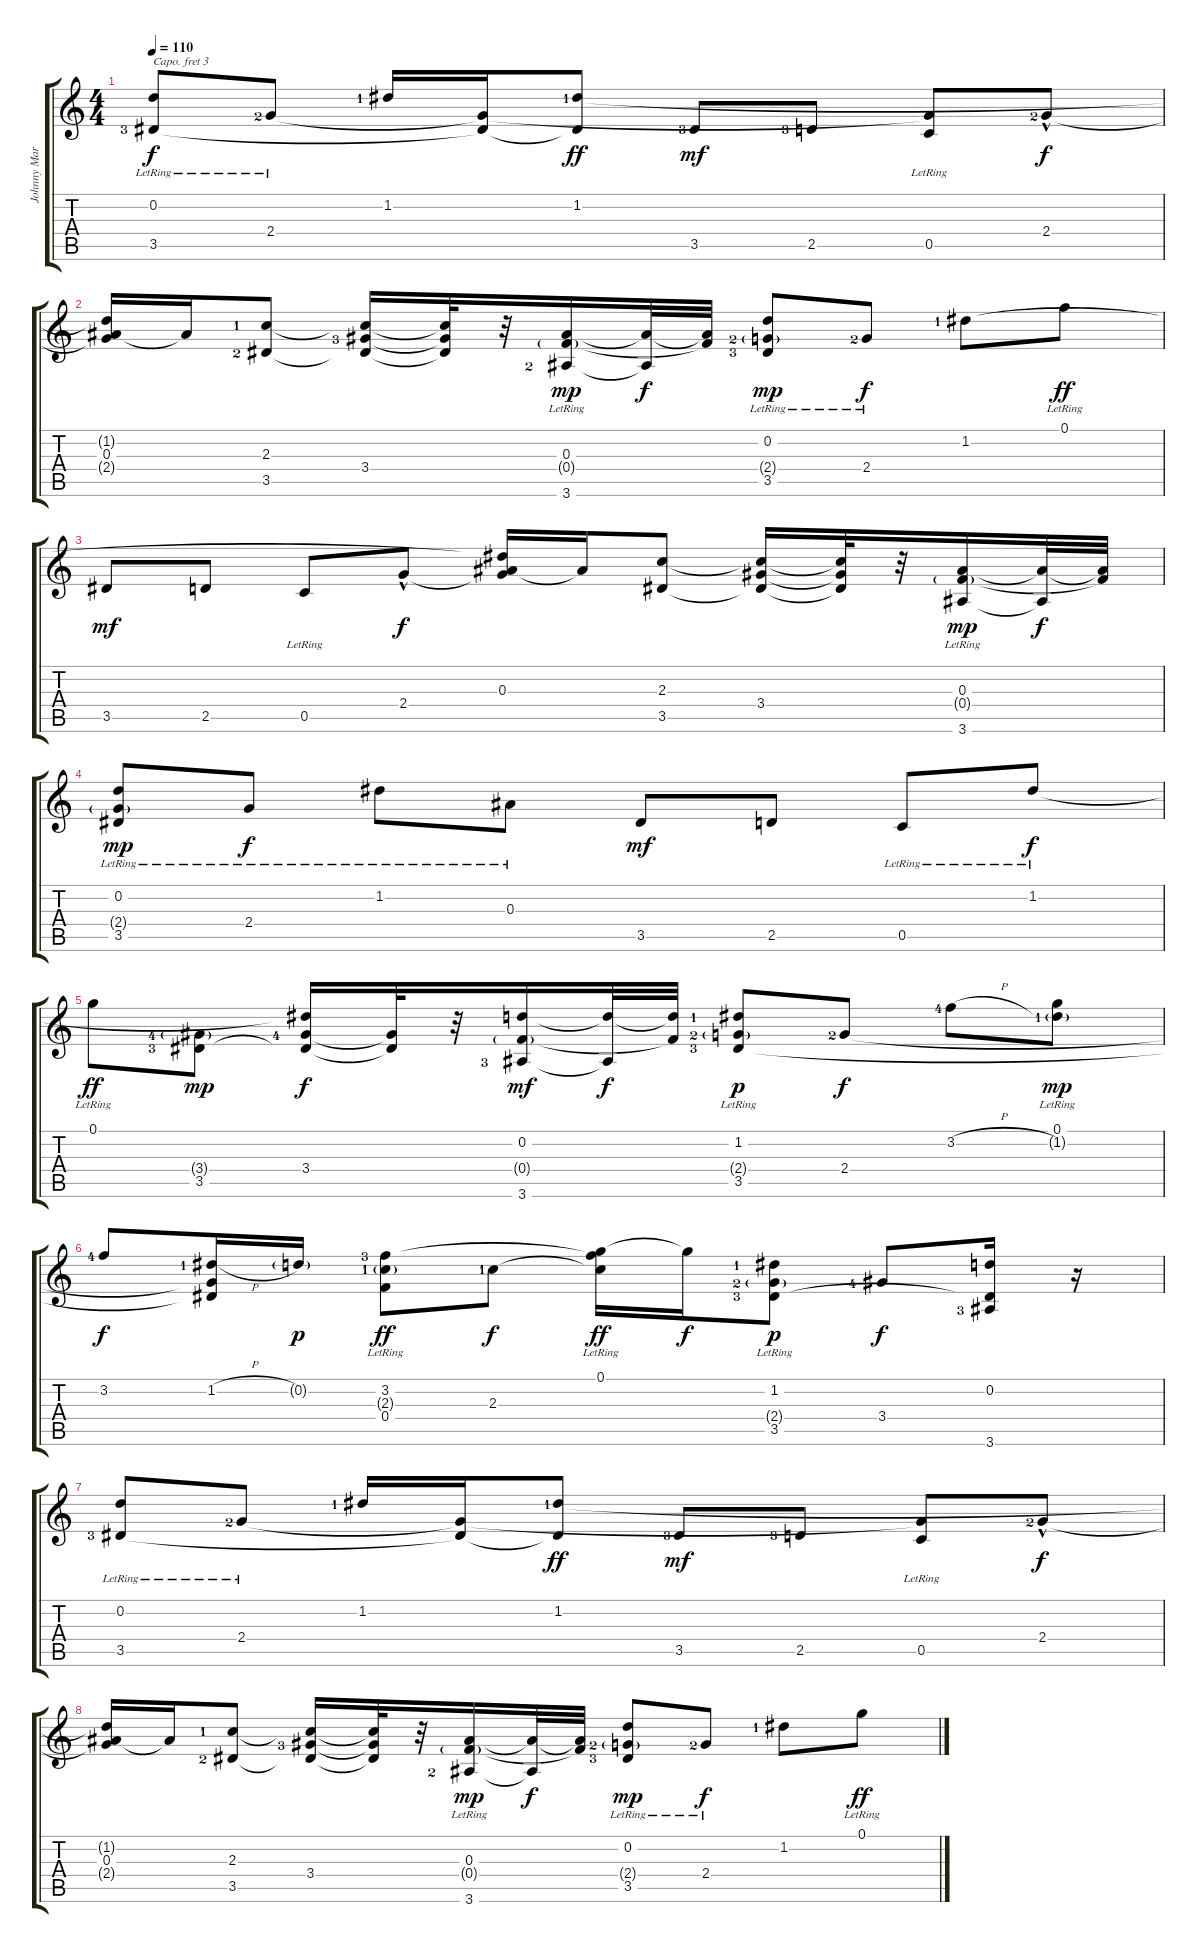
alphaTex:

\track ("Johnny Marr" "Johnny Mar") {instrument acousticguitarsteel}
\staff {score tabs}
\capo 3
\tuning (E4 B3 G3 D3 A2 E2) {hide}
\ts (4 4)
\tempo 110
\clef g2
\ks c
(0.2{lr} 3.5{lr lf 4}).8{dy f instrument acousticguitarsteel} 2.4{lr lf 3}.8 1.2{lf 2}.16 (2.4{t} 3.5{t}).16 (1.2{lf 2} 3.5{t}).8{dy ff} 3.5{lf 4}.8{dy mf} 2.5{lf 4}.8 (2.4{t} 0.5{lr}).8 2.4{hac lf 3}.8{dy f} |
(1.2{t} 0.3 2.4{t}).16 0.3{t}.16 (2.3{lf 2} 3.5{lf 3}).8 (2.3{t} 3.4{lf 4} 3.5{t}).16 (2.3{t} 3.4{t} 3.5{t}).32 r.32 (0.3{lr} 0.4{g lr} 3.6{lf 3}).16{dy mp} (0.3{t} 3.6{t}).32{dy f} (0.3{t} 0.4{t}).32 (0.2{lr} 2.4{g lf 3} 3.5{lr lf 4}).8{dy mp} 2.4{lr lf 3}.8{dy f} 1.2{lf 2}.8 0.1{lr}.8{dy ff} |
3.5.8{dy mf} 2.5.8 0.5{lr}.8 2.4{hac}.8{dy f} (1.2{t} 0.3 2.4{t}).16 0.3{t}.16 (2.3 3.5).8 (2.3{t} 3.4 3.5{t}).16 (2.3{t} 3.4{t} 3.5{t}).32 r.32 (0.3{lr} 0.4{g} 3.6).16{dy mp} (0.3{t} 3.6{t}).32{dy f} (0.3{t} 0.4{t}).32 |
(0.2{lr} 2.4{g} 3.5{lr}).8{dy mp} 2.4{lr}.8{dy f} 1.2{lr}.8 0.3{lr}.8 3.5.8{dy mf} 2.5.8 0.5{lr}.8 1.2{lr}.8{dy f} |
0.1{lr}.8{dy ff} (3.4{g lf 5} 3.5{lf 4}).8{dy mp} (1.2{t} 3.4{lf 5} 3.5{t}).16{dy f} (3.4{t} 3.5{t}).32 r.32 (0.2 0.4{g} 3.6{lf 4}).16{dy mf} (0.2{t} 3.6{t}).32{dy f} (0.2{t} 0.4{t}).32 (1.2{lr lf 2} 2.4{g lf 3} 3.5{lf 4}).8{dy p} 2.4{lf 3}.8{dy f} 3.2{h lf 5}.8 (0.1{lr} 1.2{g lf 2}).8{dy mp} |
3.2{lf 5}.8{dy f} (1.2{h lf 2} 2.4{t} 3.5{t}).16 0.2{g}.16{dy p} (3.2{lf 4} 2.3{g lf 2} 0.4{lr}).8{dy ff} 2.3{lf 2}.8{dy f} (0.1{lr} 3.2{t} 2.3{t}).16{dy ff} 0.1{t}.16{dy f} (1.2{lr lf 2} 2.4{g lf 3} 3.5{lf 4}).8{dy p} 3.4{lf 5}.8{dy f} (0.2 3.5{t} 3.6{lf 4}).16 r.16 |
(0.2{lr} 3.5{lr lf 4}).8 2.4{lr lf 3}.8 1.2{lf 2}.16 (2.4{t} 3.5{t}).16 (1.2{lf 2} 3.5{t}).8{dy ff} 3.5{lf 4}.8{dy mf} 2.5{lf 4}.8 (2.4{t} 0.5{lr}).8 2.4{hac lf 3}.8{dy f} |
(1.2{t} 0.3 2.4{t}).16 0.3{t}.16 (2.3{lf 2} 3.5{lf 3}).8 (2.3{t} 3.4{lf 4} 3.5{t}).16 (2.3{t} 3.4{t} 3.5{t}).32 r.32 (0.3{lr} 0.4{g lr} 3.6{lf 3}).16{dy mp} (0.3{t} 3.6{t}).32{dy f} (0.3{t} 0.4{t}).32 (0.2{lr} 2.4{g lf 3} 3.5{lr lf 4}).8{dy mp} 2.4{lr lf 3}.8{dy f} 1.2{lf 2}.8 0.1{lr}.8{dy ff}
